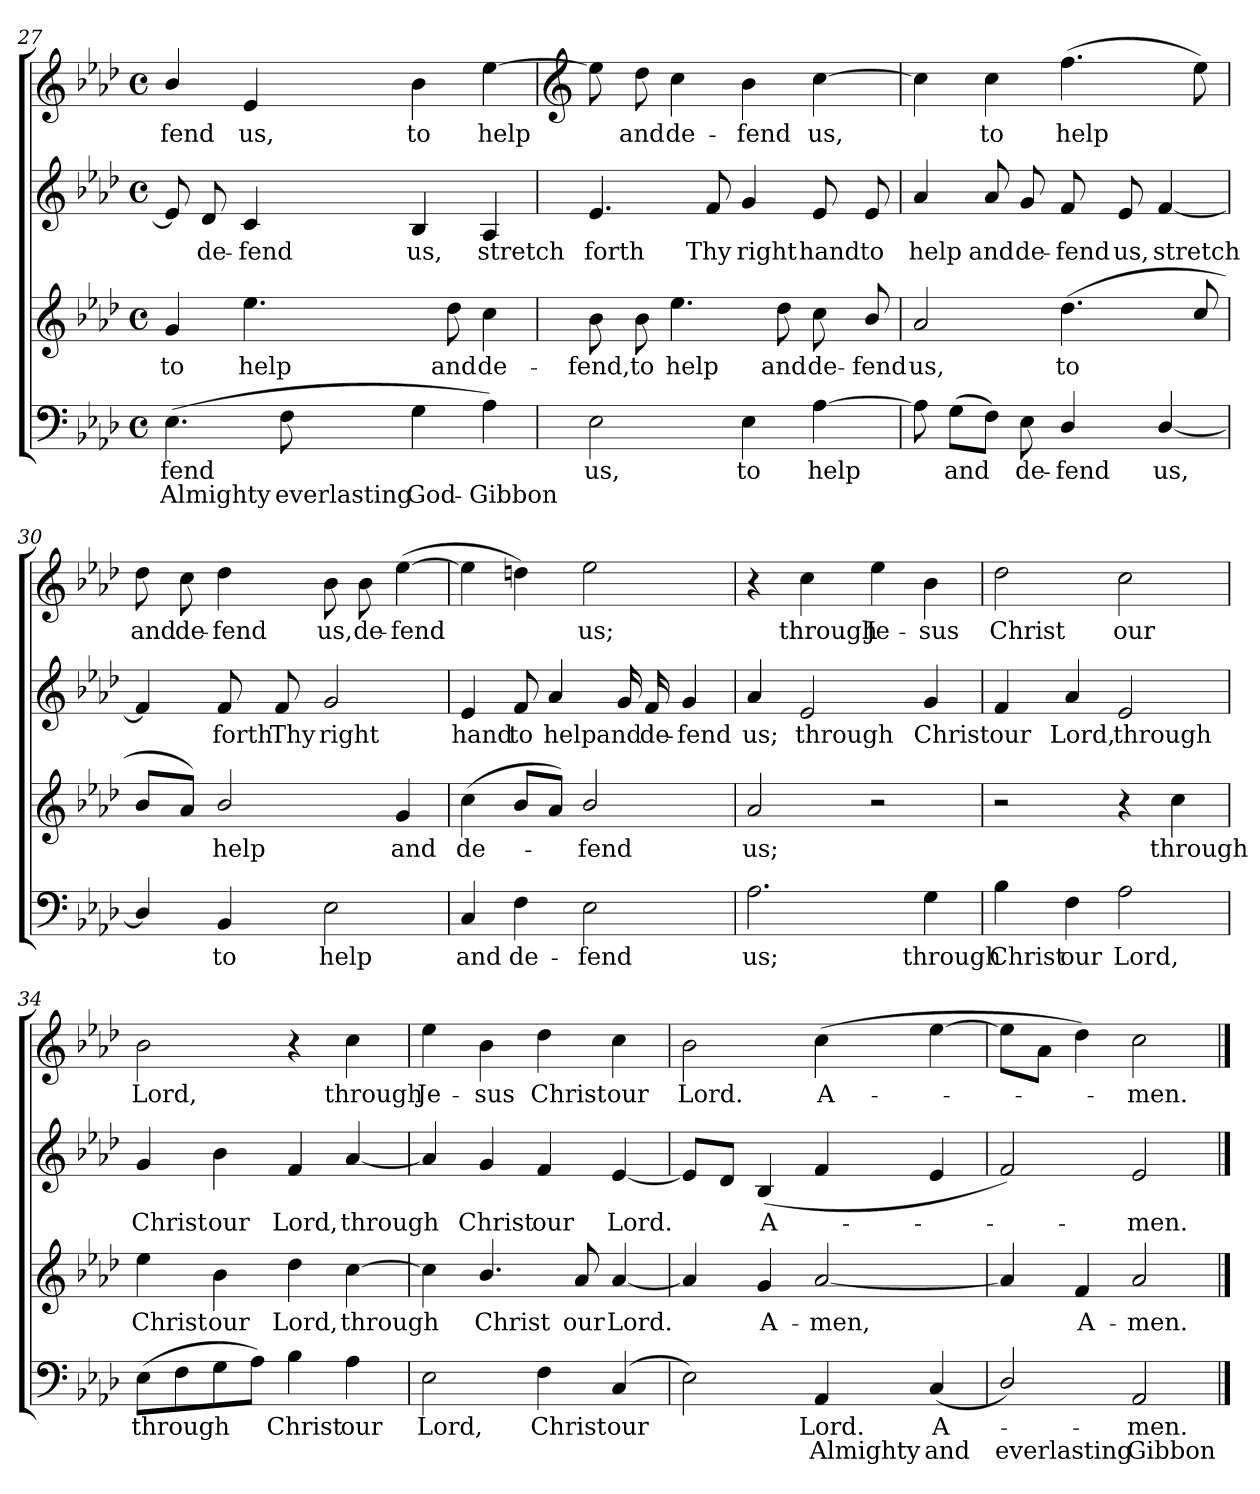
**kern	**text	**text	**kern	**text	**kern	**text	**kern	**text
*part4	*part4	*part4	*part3	*part3	*part2	*part2	*part1	*part1
*staff4	*staff4	*staff4	*staff3	*staff3	*staff2	*staff2	*staff1	*staff1
*clefF4	*	*	*clefG2	*	*clefG2	*	*clefG2	*
*k[b-e-a-d-]	*	*	*k[b-e-a-d-]	*	*k[b-e-a-d-]	*	*k[b-e-a-d-]	*
*M4/4	*	*	*M4/4	*	*M4/4	*	*M4/4	*
*met(c)	*	*	*met(c)	*	*met(c)	*	*met(c)	*
=27	=27	=27	=27	=27	=27	=27	=27	=27
(4.E-\	-fend	Almighty	4g/	to	8e-/]	.	4b-/	-fend
.	.	.	.	.	8d-/	de-	.	.
.	.	.	4.ee-\	help	4c/	-fend	4e-/	us,
8F\	.	everlasting	.	.	.	.	.	.
4G\	.	God-	.	.	4B-/	us,	4b-\	to
.	.	.	8dd-\	and	.	.	.	.
4A-\)	.	-Gibbon	4cc\	de-	4A-/	stretch	[4ee-\	help
!!LO:LB:g=z
=28	=28	=28	=28	=28	=28	=28	=28	=28
*	*	*	*	*	*	*	*clefG2	*
2E-\	us,	.	8b-\	-fend,	4.e-/	forth	8ee-\]	.
.	.	.	8b-\	to	.	.	8dd-\	and
.	.	.	4.ee-\	help	.	.	4cc\	de-
.	.	.	.	.	8f/	Thy	.	.
4E-\	to	.	.	.	4g/	right	4b-\	-fend
.	.	.	8dd-\	and	.	.	.	.
[4A-\	help	.	8cc\	de-	8e-/	hand	[4cc\	us,
.	.	.	8b-/	-fend	8e-/	to	.	.
=29	=29	=29	=29	=29	=29	=29	=29	=29
8A-\]	.	.	2a-/	us,	4a-/	help	4cc\]	.
(8G\L	and	.	.	.	.	.	.	.
8F\J)	.	.	.	.	8a-/	and	4cc\	to
8E-\	de-	.	.	.	8g/	de-	.	.
4D-/	-fend	.	(4.dd-\	to	8f/	-fend	(4.ff\	help
.	.	.	.	.	8e-/	us,	.	.
[4D-/	us,	.	.	.	[4f/	stretch	.	.
.	.	.	8cc/	.	.	.	8ee-\)	.
=30	=30	=30	=30	=30	=30	=30	=30	=30
4D-/]	.	.	8b-/L	.	4f/]	.	8dd-\	and
.	.	.	8a-/J)	.	.	.	8cc\	de-
4BB-/	to	.	2b-/	help	8f/	forth	4dd-\	-fend
.	.	.	.	.	8f/	Thy	.	.
2E-\	help	.	.	.	2g/	right	8b-\	us,
.	.	.	.	.	.	.	8b-\	de-
.	.	.	4g/	and	.	.	([4ee-\	-fend
!!LO:LB:g=z
=31	=31	=31	=31	=31	=31	=31	=31	=31
4C/	and	.	(4cc\	de-	4e-/	hand	4ee-\]	.
4F\	de-	.	8b-/L	.	8f/	to	4ddn\)	.
.	.	.	8a-/J)	.	4a-/	help	.	.
2E-\	-fend	.	2b-/	-fend	.	.	2ee-\	us;
.	.	.	.	.	16g/	and	.	.
.	.	.	.	.	16f/	de-	.	.
.	.	.	.	.	4g/	-fend	.	.
=32	=32	=32	=32	=32	=32	=32	=32	=32
2.A-\	us;	.	2a-/	us;	4a-/	us;	4r	.
.	.	.	.	.	2e-/	through	4cc\	through
.	.	.	2r	.	.	.	4ee-\	Je-
4G\	through	.	.	.	4g/	Christ	4b-\	-sus
=33	=33	=33	=33	=33	=33	=33	=33	=33
4B-\	Christ	.	2r	.	4f/	our	2dd-\	Christ
4F\	our	.	.	.	4a-/	Lord,	.	.
2A-\	Lord,	.	4r	.	2e-/	through	2cc\	our
.	.	.	4cc\	through	.	.	.	.
!!LO:LB:g=z
=34	=34	=34	=34	=34	=34	=34	=34	=34
(8E-\L	through	.	4ee-\	Christ	4g/	Christ	2b-\	Lord,
8F\	.	.	.	.	.	.	.	.
8G\	.	.	4b-\	our	4b-\	our	.	.
8A-\J)	.	.	.	.	.	.	.	.
4B-\	Christ	.	4dd-\	Lord,	4f/	Lord,	4r	.
4A-\	our	.	[4cc\	through	[4a-/	through	4cc\	through
=35	=35	=35	=35	=35	=35	=35	=35	=35
2E-\	Lord,	.	4cc\]	.	4a-/]	.	4ee-\	Je-
.	.	.	4.b-/	Christ	4g/	Christ	4b-\	-sus
4F\	Christ	.	.	.	4f/	our	4dd-\	Christ
.	.	.	8a-/	our	.	.	.	.
(4C/	our	.	[4a-/	Lord.	[4e-/	Lord.	4cc\	our
=36	=36	=36	=36	=36	=36	=36	=36	=36
2E-\)	.	.	4a-/]	.	8e-/L]	.	2b-\	Lord.
.	.	.	.	.	8d-/J	.	.	.
.	.	.	4g/	A-	(4B-/	A-	.	.
4AA-/	Lord.	Almighty	[2a-/	-men,	4f/	.	(4cc\	A-
(4C/	A-	and	.	.	4e-/	.	[4ee-\	.
=37	=37	=37	=37	=37	=37	=37	=37	=37
2D-/)	.	everlasting	4a-/]	.	2f/)	.	8ee-\L]	.
.	.	.	.	.	.	.	8a-\J	.
.	.	.	4f/	A-	.	.	4dd-\)	.
2AA-/	-men.	Gibbon	2a-/	-men.	2e-/	-men.	2cc\	-men.
==	==	==	==	==	==	==	==	==
*-	*-	*-	*-	*-	*-	*-	*-	*-
